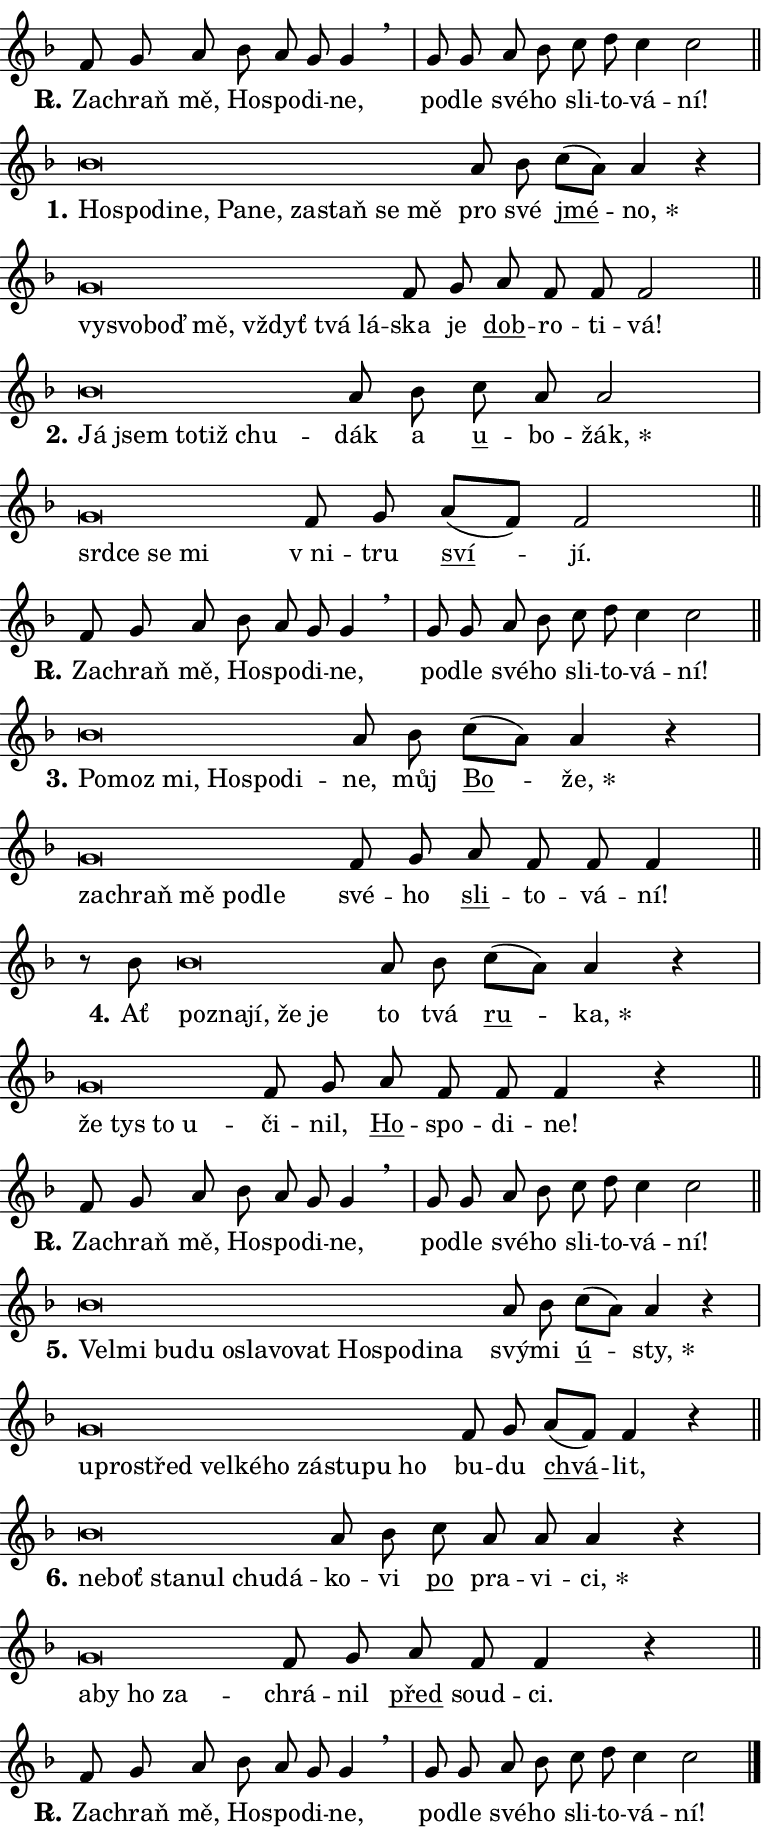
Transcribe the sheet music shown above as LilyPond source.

\version "2.24.0"
\header { tagline = "" }
\paper {
  indent = 0\cm
  top-margin = 0\cm
  right-margin = 0.13\cm % to fit lyric hyphens
  bottom-margin = 0\cm
  left-margin = 0\cm
  paper-width = 13\cm
  page-breaking = #ly:one-page-breaking
  system-system-spacing.basic-distance = #11
  score-system-spacing.basic-distance = #11
  ragged-last = ##f
}


%% Author: Thomas Morley
%% https://lists.gnu.org/archive/html/lilypond-user/2020-05/msg00002.html
#(define (line-position grob)
"Returns position of @var[grob} in current system:
   @code{'start}, if at first time-step
   @code{'end}, if at last time-step
   @code{'middle} otherwise
"
  (let* ((col (ly:item-get-column grob))
         (ln (ly:grob-object col 'left-neighbor))
         (rn (ly:grob-object col 'right-neighbor))
         (col-to-check-left (if (ly:grob? ln) ln col))
         (col-to-check-right (if (ly:grob? rn) rn col))
         (break-dir-left
           (and
             (ly:grob-property col-to-check-left 'non-musical #f)
             (ly:item-break-dir col-to-check-left)))
         (break-dir-right
           (and
             (ly:grob-property col-to-check-right 'non-musical #f)
             (ly:item-break-dir col-to-check-right))))
        (cond ((eqv? 1 break-dir-left) 'start)
              ((eqv? -1 break-dir-right) 'end)
              (else 'middle))))

#(define (tranparent-at-line-position vctor)
  (lambda (grob)
  "Relying on @code{line-position} select the relevant enry from @var{vctor}.
Used to determine transparency,"
    (case (line-position grob)
      ((end) (not (vector-ref vctor 0)))
      ((middle) (not (vector-ref vctor 1)))
      ((start) (not (vector-ref vctor 2))))))

noteHeadBreakVisibility =
#(define-music-function (break-visibility)(vector?)
"Makes @code{NoteHead}s transparent relying on @var{break-visibility}"
#{
  \override NoteHead.transparent =
    #(tranparent-at-line-position break-visibility)
#})

#(define delete-ledgers-for-transparent-note-heads
  (lambda (grob)
    "Reads whether a @code{NoteHead} is transparent.
If so this @code{NoteHead} is removed from @code{'note-heads} from
@var{grob}, which is supposed to be @code{LedgerLineSpanner}.
As a result ledgers are not printed for this @code{NoteHead}"
    (let* ((nhds-array (ly:grob-object grob 'note-heads))
           (nhds-list
             (if (ly:grob-array? nhds-array)
                 (ly:grob-array->list nhds-array)
                 '()))
           ;; Relies on the transparent-property being done before
           ;; Staff.LedgerLineSpanner.after-line-breaking is executed.
           ;; This is fragile ...
           (to-keep
             (remove
               (lambda (nhd)
                 (ly:grob-property nhd 'transparent #f))
               nhds-list)))
      ;; TODO find a better method to iterate over grob-arrays, similiar
      ;; to filter/remove etc for lists
      ;; For now rebuilt from scratch
      (set! (ly:grob-object grob 'note-heads)  '())
      (for-each
        (lambda (nhd)
          (ly:pointer-group-interface::add-grob grob 'note-heads nhd))
        to-keep))))

squashNotes = {
  \override NoteHead.X-extent = #'(-0.2 . 0.2)
  \override NoteHead.Y-extent = #'(-0.75 . 0)
  \override NoteHead.stencil =
    #(lambda (grob)
       (let ((pos (ly:grob-property grob 'staff-position)))
         (begin
           (if (< pos -7) (display "ERROR: Lower brevis then expected\n") (display ""))
           (if (<= pos -6) ly:text-interface::print ly:note-head::print))))
}
unSquashNotes = {
  \revert NoteHead.X-extent
  \revert NoteHead.Y-extent
  \revert NoteHead.stencil
}

hideNotes = \noteHeadBreakVisibility #begin-of-line-visible
unHideNotes = \noteHeadBreakVisibility #all-visible

% work-around for resetting accidentals
% https://lilypond.org/doc/v2.23/Documentation/notation/displaying-rhythms#unmetered-music
cadenzaMeasure = {
  \cadenzaOff
  \partial 1024 s1024
  \cadenzaOn
}

#(define-markup-command (accent layout props text) (markup?)
  "Underline accented syllable"
  (interpret-markup layout props
    #{\markup \override #'(offset . 4.3) \underline { #text }#}))

responsum = \markup \concat {
  "R" \hspace #-1.05 \path #0.1 #'((moveto 0 0.07) (lineto 0.9 0.8)) \hspace #0.05 "."
}

spaceSize = #0.6828661417322834 % exact space size for TeX Gyre Schola

\layout {
  \context {
    \Staff
    \remove "Time_signature_engraver"
    \override LedgerLineSpanner.after-line-breaking = #delete-ledgers-for-transparent-note-heads
  }
  \context {
    \Lyrics {
      \override LyricSpace.minimum-distance = \spaceSize
      \override LyricText.font-name = #"TeX Gyre Schola"
      \override LyricText.font-size = 1
      \override StanzaNumber.font-name = #"TeX Gyre Schola Bold"
      \override StanzaNumber.font-size = 1
    }
  }
  \context {
    \Score 
    \override NoteHead.text =
      #(lambda (grob) 
        (let ((pos (ly:grob-property grob 'staff-position)))
          #{\markup {
            \combine
              \halign #-0.55 \raise #(if (= pos -6) 0 0.5) \override #'(thickness . 2) \draw-line #'(3.2 . 0)
              \musicglyph "noteheads.sM1"
          }#}))
  }
}

% magnetic-lyrics.ily
%
%   written by
%     Jean Abou Samra <jean@abou-samra.fr>
%     Werner Lemberg <wl@gnu.org>
%
%   adapted by
%     Jiri Hon <jiri.hon@gmail.com>
%
% Version 2022-Apr-15

% https://www.mail-archive.com/lilypond-user@gnu.org/msg149350.html

#(define (Left_hyphen_pointer_engraver context)
   "Collect syllable-hyphen-syllable occurrences in lyrics and store
them in properties.  This engraver only looks to the left.  For
example, if the lyrics input is @code{foo -- bar}, it does the
following.

@itemize @bullet
@item
Set the @code{text} property of the @code{LyricHyphen} grob between
@q{foo} and @q{bar} to @code{foo}.

@item
Set the @code{left-hyphen} property of the @code{LyricText} grob with
text @q{foo} to the @code{LyricHyphen} grob between @q{foo} and
@q{bar}.
@end itemize

Use this auxiliary engraver in combination with the
@code{lyric-@/text::@/apply-@/magnetic-@/offset!} hook."
   (let ((hyphen #f)
         (text #f))
     (make-engraver
      (acknowledgers
       ((lyric-syllable-interface engraver grob source-engraver)
        (set! text grob)))
      (end-acknowledgers
       ((lyric-hyphen-interface engraver grob source-engraver)
        ;(when (not (grob::has-interface grob 'lyric-space-interface))
          (set! hyphen grob)));)
      ((stop-translation-timestep engraver)
       (when (and text hyphen)
         (ly:grob-set-object! text 'left-hyphen hyphen))
       (set! text #f)
       (set! hyphen #f)))))

#(define (lyric-text::apply-magnetic-offset! grob)
   "If the space between two syllables is less than the value in
property @code{LyricText@/.details@/.squash-threshold}, move the right
syllable to the left so that it gets concatenated with the left
syllable.

Use this function as a hook for
@code{LyricText@/.after-@/line-@/breaking} if the
@code{Left_@/hyphen_@/pointer_@/engraver} is active."
   (let ((hyphen (ly:grob-object grob 'left-hyphen #f)))
     (when hyphen
       (let ((left-text (ly:spanner-bound hyphen LEFT)))
         (when (grob::has-interface left-text 'lyric-syllable-interface)
           (let* ((common (ly:grob-common-refpoint grob left-text X))
                  (this-x-ext (ly:grob-extent grob common X))
                  (left-x-ext
                   (begin
                     ;; Trigger magnetism for left-text.
                     (ly:grob-property left-text 'after-line-breaking)
                     (ly:grob-extent left-text common X)))
                  ;; `delta` is the gap width between two syllables.
                  (delta (- (interval-start this-x-ext)
                            (interval-end left-x-ext)))
                  (details (ly:grob-property grob 'details))
                  (threshold (assoc-get 'squash-threshold details 0.2)))
             (when (< delta threshold)
               (let* (;; We have to manipulate the input text so that
                      ;; ligatures crossing syllable boundaries are not
                      ;; disabled.  For languages based on the Latin
                      ;; script this is essentially a beautification.
                      ;; However, for non-Western scripts it can be a
                      ;; necessity.
                      (lt (ly:grob-property left-text 'text))
                      (rt (ly:grob-property grob 'text))
                      (is-space (grob::has-interface hyphen 'lyric-space-interface))
                      (space (if is-space " " ""))
                      (extra-delta (if is-space spaceSize 0))
                      ;; Append new syllable.
                      (ltrt-space (if (and (string? lt) (string? rt))
                                (string-append lt space rt)
                                (make-concat-markup (list lt space rt))))
                      ;; Right-align `ltrt` to the right side.
                      (ltrt-space-markup (grob-interpret-markup
                               grob
                               (make-translate-markup
                                (cons (interval-length this-x-ext) 0)
                                (make-right-align-markup ltrt-space)))))
                 (begin
                   ;; Don't print `left-text`.
                   (ly:grob-set-property! left-text 'stencil #f)
                   ;; Set text and stencil (which holds all collected
                   ;; syllables so far) and shift it to the left.
                   (ly:grob-set-property! grob 'text ltrt-space)
                   (ly:grob-set-property! grob 'stencil ltrt-space-markup)
                   (ly:grob-translate-axis! grob (- (- delta extra-delta)) X))))))))))


#(define (lyric-hyphen::displace-bounds-first grob)
   ;; Make very sure this callback isn't triggered too early.
   (let ((left (ly:spanner-bound grob LEFT))
         (right (ly:spanner-bound grob RIGHT)))
     (ly:grob-property left 'after-line-breaking)
     (ly:grob-property right 'after-line-breaking)
     (ly:lyric-hyphen::print grob)))

squashThreshold = #0.4

\layout {
  \context {
    \Lyrics
    \consists #Left_hyphen_pointer_engraver
    \override LyricText.after-line-breaking =
      #lyric-text::apply-magnetic-offset!
    \override LyricHyphen.stencil = #lyric-hyphen::displace-bounds-first
    \override LyricText.details.squash-threshold = \squashThreshold
    \override LyricHyphen.minimum-distance = 0
    \override LyricHyphen.minimum-length = \squashThreshold
  }
}

squashText = \override LyricText.details.squash-threshold = 9999
unSquashText = \override LyricText.details.squash-threshold = \squashThreshold

leftText = \override LyricText.self-alignment-X = #LEFT
unLeftText = \revert LyricText.self-alignment-X

starOffset = #(lambda (grob) 
                (let ((x_offset (ly:self-alignment-interface::aligned-on-x-parent grob)))
                  (if (= x_offset 0) 0 (+ x_offset 1.2))))

star = #(define-music-function (syllable)(string?)
"Append star separator at the end of a syllable"
#{
  \once \override LyricText.X-offset = #starOffset
  \lyricmode { \markup {
    #syllable
    \override #'((font-name . "TeX Gyre Schola Bold")) \hspace #0.2 \lower #0.65 \larger "*"
  } }
#})

starAccent = #(define-music-function (syllable)(string?)
"Append star separator at the end of a syllable and make accent"
#{
  \once \override LyricText.X-offset = #starOffset
  \lyricmode { \markup {
    \accent #syllable
    \override #'((font-name . "TeX Gyre Schola Bold")) \hspace #0.2 \lower #0.65 \larger "*"
  } }
#})

breath = #(define-music-function (syllable)(string?)
"Append breathing indicator at the end of a syllable"
#{
  \lyricmode { \markup { #syllable "+" } }
#})

optionalBreath = #(define-music-function (syllable)(string?)
"Append optional breathing indicator at the end of a syllable"
#{
  \lyricmode { \markup { #syllable "(+)" } }
#})


\score {
    <<
        \new Voice = "melody" { \cadenzaOn \key f \major \relative { f'8 g a bes a g g4 \breathe \cadenzaMeasure \bar "|" g8 g \bar "" a bes \bar "" c d c4 c2 \cadenzaMeasure \bar "||" \break } }
        \new Lyrics \lyricsto "melody" { \lyricmode { \set stanza = \responsum
Za -- chraň mě, Ho -- spo -- di -- ne, po -- dle své -- ho sli -- to -- vá -- ní! } }
    >>
    \layout {}
}

\score {
    <<
        \new Voice = "melody" { \cadenzaOn \key f \major \relative { \squashNotes bes'\breve*1/16 \hideNotes \breve*1/16 \bar "" \breve*1/16 \bar "" \breve*1/16 \bar "" \breve*1/16 \bar "" \breve*1/16 \bar "" \breve*1/16 \bar "" \breve*1/16 \bar "" \breve*1/16 \breve*1/16 \bar "" \unHideNotes \unSquashNotes a8 bes \bar "" c[( a)] a4 r \cadenzaMeasure \bar "|" \squashNotes g\breve*1/16 \hideNotes \breve*1/16 \bar "" \breve*1/16 \bar "" \breve*1/16 \bar "" \breve*1/16 \bar "" \breve*1/16 \breve*1/16 \bar "" \unHideNotes \unSquashNotes f8 g \bar "" a f f f2 \cadenzaMeasure \bar "||" \break } }
        \new Lyrics \lyricsto "melody" { \lyricmode { \set stanza = "1."
\leftText Ho -- \squashText spo -- di -- ne, Pa -- ne, za -- staň se mě \unLeftText \unSquashText pro své \markup \accent jmé -- \star no, \leftText vy -- \squashText svo -- boď mě, vždyť tvá lá -- \unLeftText \unSquashText ska je \markup \accent dob -- ro -- ti -- vá! } }
    >>
    \layout {}
}

\score {
    <<
        \new Voice = "melody" { \cadenzaOn \key f \major \relative { \squashNotes bes'\breve*1/16 \hideNotes \breve*1/16 \bar "" \breve*1/16 \bar "" \breve*1/16 \breve*1/16 \bar "" \unHideNotes \unSquashNotes a8 bes \bar "" c a a2 \cadenzaMeasure \bar "|" \squashNotes g\breve*1/16 \hideNotes \breve*1/16 \bar "" \breve*1/16 \breve*1/16 \bar "" \unHideNotes \unSquashNotes f8 g \bar "" a[( f)] f2 \cadenzaMeasure \bar "||" \break } }
        \new Lyrics \lyricsto "melody" { \lyricmode { \set stanza = "2."
\leftText Já \squashText jsem to -- tiž chu -- \unLeftText \unSquashText dák a \markup \accent u -- bo -- \star žák, \leftText srd -- \squashText ce se mi \unLeftText \unSquashText "v ni" -- tru \markup \accent sví -- jí. } }
    >>
    \layout {}
}

\score {
    <<
        \new Voice = "melody" { \cadenzaOn \key f \major \relative { f'8 g a bes a g g4 \breathe \cadenzaMeasure \bar "|" g8 g \bar "" a bes \bar "" c d c4 c2 \cadenzaMeasure \bar "||" \break } }
        \new Lyrics \lyricsto "melody" { \lyricmode { \set stanza = \responsum
Za -- chraň mě, Ho -- spo -- di -- ne, po -- dle své -- ho sli -- to -- vá -- ní! } }
    >>
    \layout {}
}

\score {
    <<
        \new Voice = "melody" { \cadenzaOn \key f \major \relative { \squashNotes bes'\breve*1/16 \hideNotes \breve*1/16 \bar "" \breve*1/16 \bar "" \breve*1/16 \bar "" \breve*1/16 \breve*1/16 \bar "" \unHideNotes \unSquashNotes a8 bes \bar "" c[( a)] a4 r \cadenzaMeasure \bar "|" \squashNotes g\breve*1/16 \hideNotes \breve*1/16 \bar "" \breve*1/16 \bar "" \breve*1/16 \breve*1/16 \bar "" \unHideNotes \unSquashNotes f8 g \bar "" a f f f4 \cadenzaMeasure \bar "||" \break } }
        \new Lyrics \lyricsto "melody" { \lyricmode { \set stanza = "3."
\leftText Po -- \squashText moz mi, Ho -- spo -- di -- \unLeftText \unSquashText ne, můj \markup \accent Bo -- \star že, \leftText za -- \squashText chraň mě po -- dle \unLeftText \unSquashText své -- ho \markup \accent sli -- to -- vá -- ní! } }
    >>
    \layout {}
}

\score {
    <<
        \new Voice = "melody" { \cadenzaOn \key f \major \relative { r8 bes'8 \squashNotes bes\breve*1/16 \hideNotes \breve*1/16 \bar "" \breve*1/16 \bar "" \breve*1/16 \breve*1/16 \bar "" \unHideNotes \unSquashNotes a8 bes \bar "" c[( a)] a4 r \cadenzaMeasure \bar "|" \squashNotes g\breve*1/16 \hideNotes \breve*1/16 \bar "" \breve*1/16 \breve*1/16 \bar "" \unHideNotes \unSquashNotes f8 g \bar "" a f f f4 r \cadenzaMeasure \bar "||" \break } }
        \new Lyrics \lyricsto "melody" { \lyricmode { \set stanza = "4."
Ať \leftText po -- \squashText zna -- jí, že je \unLeftText \unSquashText to tvá \markup \accent ru -- \star ka, \leftText že \squashText tys to u -- \unLeftText \unSquashText či -- nil, \markup \accent Ho -- spo -- di -- ne! } }
    >>
    \layout {}
}

\score {
    <<
        \new Voice = "melody" { \cadenzaOn \key f \major \relative { f'8 g a bes a g g4 \breathe \cadenzaMeasure \bar "|" g8 g \bar "" a bes \bar "" c d c4 c2 \cadenzaMeasure \bar "||" \break } }
        \new Lyrics \lyricsto "melody" { \lyricmode { \set stanza = \responsum
Za -- chraň mě, Ho -- spo -- di -- ne, po -- dle své -- ho sli -- to -- vá -- ní! } }
    >>
    \layout {}
}

\score {
    <<
        \new Voice = "melody" { \cadenzaOn \key f \major \relative { \squashNotes bes'\breve*1/16 \hideNotes \breve*1/16 \bar "" \breve*1/16 \bar "" \breve*1/16 \bar "" \breve*1/16 \bar "" \breve*1/16 \bar "" \breve*1/16 \bar "" \breve*1/16 \bar "" \breve*1/16 \bar "" \breve*1/16 \bar "" \breve*1/16 \breve*1/16 \bar "" \unHideNotes \unSquashNotes a8 bes \bar "" c[( a)] a4 r \cadenzaMeasure \bar "|" \squashNotes g\breve*1/16 \hideNotes \breve*1/16 \bar "" \breve*1/16 \bar "" \breve*1/16 \bar "" \breve*1/16 \bar "" \breve*1/16 \bar "" \breve*1/16 \bar "" \breve*1/16 \bar "" \breve*1/16 \breve*1/16 \bar "" \unHideNotes \unSquashNotes f8 g \bar "" a[( f)] f4 r \cadenzaMeasure \bar "||" \break } }
        \new Lyrics \lyricsto "melody" { \lyricmode { \set stanza = "5."
\leftText Vel -- \squashText mi bu -- du o -- sla -- vo -- vat Ho -- spo -- di -- na \unLeftText \unSquashText svý -- mi \markup \accent ú -- \star sty, \leftText u -- \squashText pro -- střed vel -- ké -- ho zá -- stu -- pu ho \unLeftText \unSquashText bu -- du \markup \accent chvá -- lit, } }
    >>
    \layout {}
}

\score {
    <<
        \new Voice = "melody" { \cadenzaOn \key f \major \relative { \squashNotes bes'\breve*1/16 \hideNotes \breve*1/16 \bar "" \breve*1/16 \bar "" \breve*1/16 \bar "" \breve*1/16 \breve*1/16 \bar "" \unHideNotes \unSquashNotes a8 bes \bar "" c a a a4 r \cadenzaMeasure \bar "|" \squashNotes g\breve*1/16 \hideNotes \breve*1/16 \bar "" \breve*1/16 \breve*1/16 \bar "" \unHideNotes \unSquashNotes f8 g \bar "" a f f4 r \cadenzaMeasure \bar "||" \break } }
        \new Lyrics \lyricsto "melody" { \lyricmode { \set stanza = "6."
\leftText ne -- \squashText boť sta -- nul chu -- dá -- \unLeftText \unSquashText ko -- vi \markup \accent po pra -- vi -- \star ci, \leftText a -- \squashText by ho za -- \unLeftText \unSquashText chrá -- nil \markup \accent před soud -- ci. } }
    >>
    \layout {}
}

\score {
    <<
        \new Voice = "melody" { \cadenzaOn \key f \major \relative { f'8 g a bes a g g4 \breathe \cadenzaMeasure \bar "|" g8 g \bar "" a bes \bar "" c d c4 c2 \cadenzaMeasure \bar "||" \break } \bar "|." }
        \new Lyrics \lyricsto "melody" { \lyricmode { \set stanza = \responsum
Za -- chraň mě, Ho -- spo -- di -- ne, po -- dle své -- ho sli -- to -- vá -- ní! } }
    >>
    \layout {}
}
